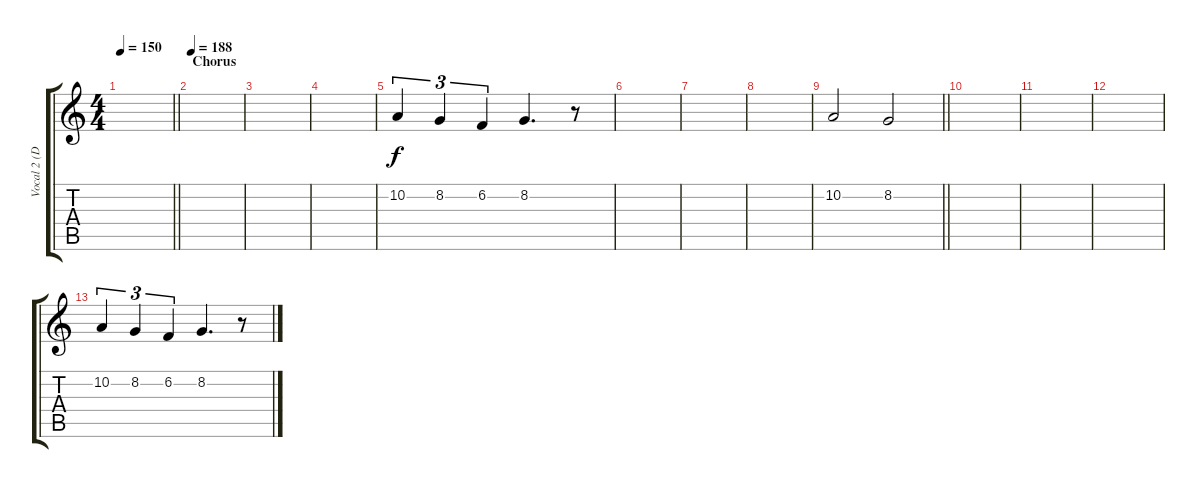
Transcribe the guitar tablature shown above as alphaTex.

\track ("Vocal 2 (Dori)" "Vocal 2 (D") {instrument clarinet}
\staff {score tabs}
\tuning (E4 B3 G3 D3 A2 E2) {hide}
\ts (4 4)
\tempo 150
\clef g2
\barLineRight lightlight
\ks c
|
\section ("" "Chorus")
\tempo 188
|
|
|
10.2.4{tu (3 2)} 8.2.4{tu (3 2)} 6.2.4{tu (3 2)} 8.2.4{d} r.8 |
|
|
|
\barLineRight lightlight
10.2.2 8.2.2 |
|
|
|
10.2.4{tu (3 2)} 8.2.4{tu (3 2)} 6.2.4{tu (3 2)} 8.2.4{d} r.8
